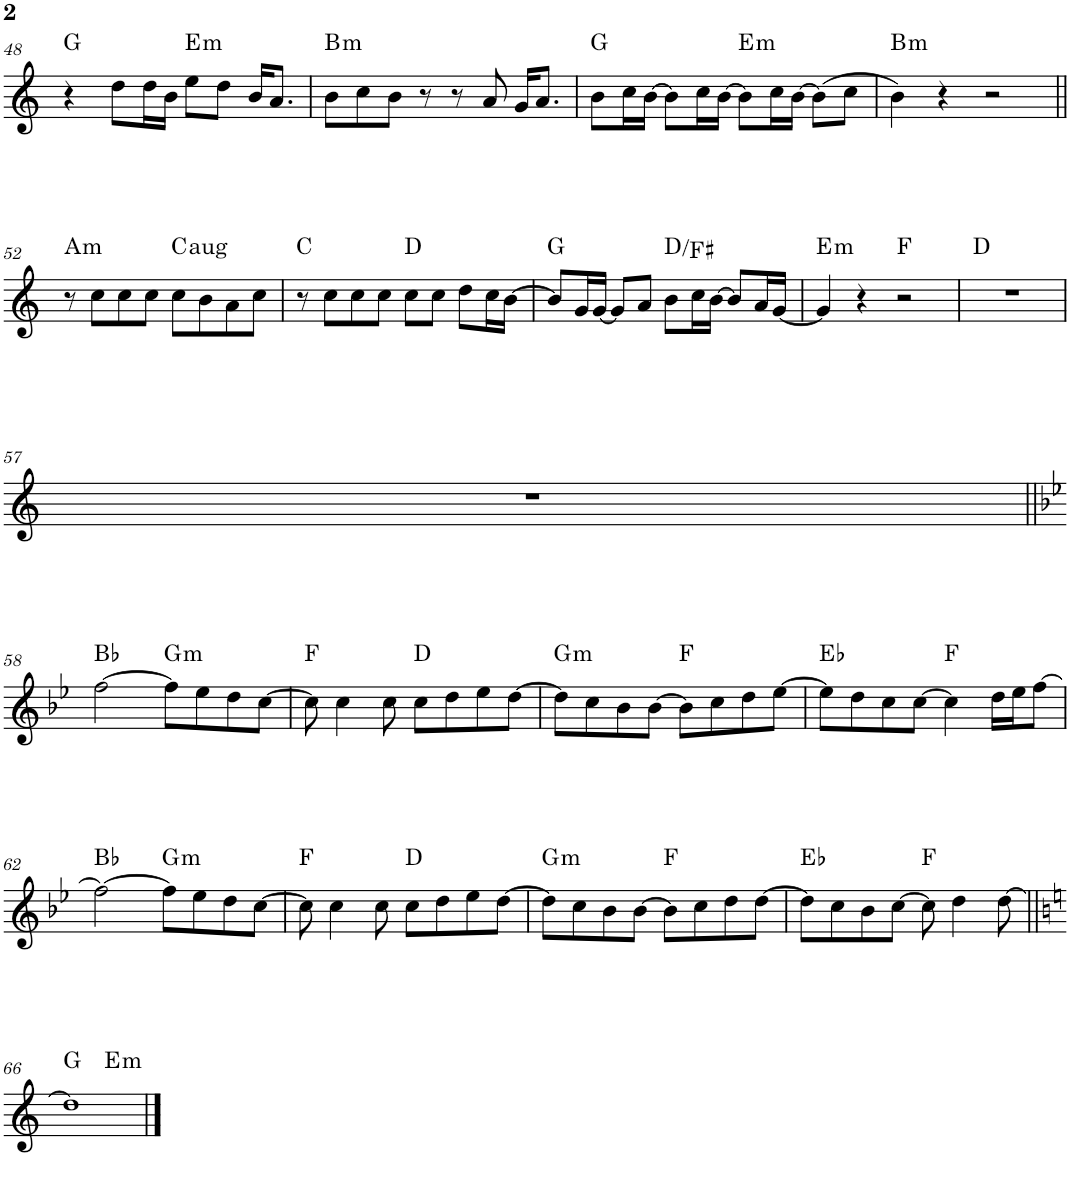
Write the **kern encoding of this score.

**kern	**harte
*part1	*part1
*staff1	*
*I"Piano	*
*I'Pno.	*
!!LO:PB:g=z
*clefG2	*
*k[]	*
*M4/4	*
=48	=48
4r	G:maj
8dd\L	.
16dd\L	.
16b\JJ	.
!	!LO:H:kt=m
8ee\L	E:min
8dd\J	.
16b/KL	.
8.a/J	.
=49	=49
!	!LO:H:kt=m
8b\L	B:min
8cc\	.
8b\J	.
8r	.
8r	.
8a/	.
16g/KL	.
8.a/J	.
=50	=50
8b\L	G:maj
16cc\L	.
[16b\JJ	.
8b\L]	.
16cc\L	.
[16b\JJ	.
!	!LO:H:kt=m
8b\L]	E:min
16cc\L	.
[16b\JJ	.
(8b\L]	.
8cc\J	.
=51	=51
!	!LO:H:kt=m
4b\)	B:min
4r	.
2r	.
!!LO:LB:g=z
=52||	=52||
!	!LO:H:kt=m
8r	A:min
8cc\L	.
8cc\	.
8cc\J	.
!	!LO:H:kt=aug
8cc\L	C:aug
8b\	.
8a\	.
8cc\J	.
=53	=53
8r	C:maj
8cc\L	.
8cc\	.
8cc\J	.
8cc\L	D:maj
8cc\J	.
8dd\L	.
16cc\L	.
[16b\JJ	.
=54	=54
8b/L]	G:maj
16g/L	.
[16g/JJ	.
8g/L]	.
8a/J	.
8b\L	D:maj/3
16cc\L	.
[16b\JJ	.
8b/L]	.
16a/L	.
[16g/JJ	.
=55	=55
!	!LO:H:kt=m
4g/]	E:min
4r	.
2r	F:maj
=56	=56
1r	D:maj
!!LO:LB:g=z
=57	=57
1r	.
!!LO:LB:g=z
=58||	=58||
*k[b-e-]	*
[2ff\	Bb:maj
!	!LO:H:kt=m
8ff\L]	G:min
8ee-\	.
8dd\	.
[8cc\J	.
=59	=59
8cc\]	F:maj
4cc\	.
8cc\	.
8cc\L	D:maj
8dd\	.
8ee-\	.
[8dd\J	.
=60	=60
!	!LO:H:kt=m
8dd\L]	G:min
8cc\	.
8b-\	.
[8b-\J	.
8b-\L]	F:maj
8cc\	.
8dd\	.
[8ee-\J	.
=61	=61
8ee-\L]	Eb:maj
8dd\	.
8cc\	.
[8cc\J	.
4cc\]	F:maj
16dd\LL	.
16ee-\J	.
[8ff\J	.
!!LO:LB:g=z
=62	=62
2ff\_	Bb:maj
!	!LO:H:kt=m
8ff\L]	G:min
8ee-\	.
8dd\	.
[8cc\J	.
=63	=63
8cc\]	F:maj
4cc\	.
8cc\	.
8cc\L	D:maj
8dd\	.
8ee-\	.
[8dd\J	.
=64	=64
!	!LO:H:kt=m
8dd\L]	G:min
8cc\	.
8b-\	.
[8b-\J	.
8b-\L]	F:maj
8cc\	.
8dd\	.
[8dd\J	.
=65	=65
8dd\L]	Eb:maj
8cc\	.
8b-\	.
[8cc\J	.
8cc\]	F:maj
4dd\	.
[8dd\	.
!!LO:LB:g=z
=66||	=66||
*k[]	*
*^	*
1dd]	2ryy	G:maj
!	!	!LO:H:kt=m
.	2ryy	E:min
*v	*v	*
==	==
*-	*-
